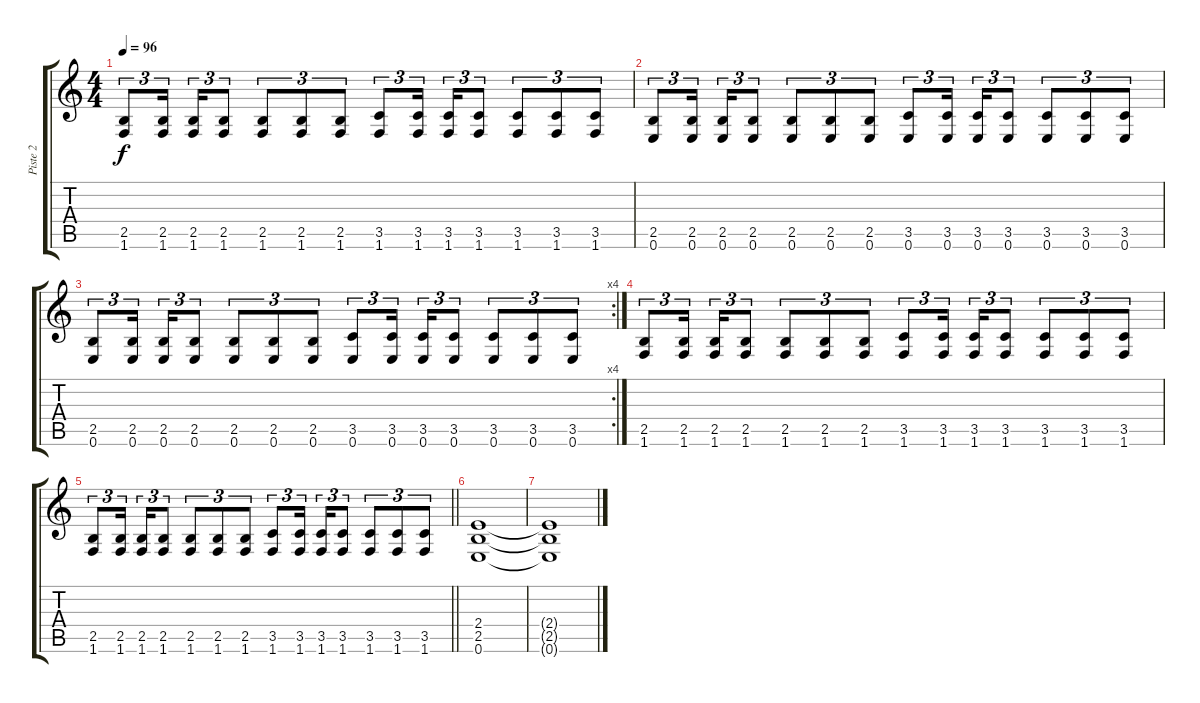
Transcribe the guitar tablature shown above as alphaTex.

\track ("Piste 2" "Piste 2") {instrument distortionguitar}
\staff {score tabs}
\tuning (E4 B3 G3 D3 A2 E2) {hide}
\ts (4 4)
\tempo 96
\clef g2
\ks c
(2.5 1.6).8{tu (3 2) dy f} (2.5 1.6).16{tu (3 2) beam splitsecondary} (2.5 1.6).16{tu (3 2)} (2.5 1.6).8{tu (3 2)} (2.5 1.6).8{tu (3 2)} (2.5 1.6).8{tu (3 2)} (2.5 1.6).8{tu (3 2)} (3.5 1.6).8{tu (3 2)} (3.5 1.6).16{tu (3 2) beam splitsecondary} (3.5 1.6).16{tu (3 2)} (3.5 1.6).8{tu (3 2)} (3.5 1.6).8{tu (3 2)} (3.5 1.6).8{tu (3 2)} (3.5 1.6).8{tu (3 2)} |
(2.5 0.6).8{tu (3 2)} (2.5 0.6).16{tu (3 2) beam splitsecondary} (2.5 0.6).16{tu (3 2)} (2.5 0.6).8{tu (3 2)} (2.5 0.6).8{tu (3 2)} (2.5 0.6).8{tu (3 2)} (2.5 0.6).8{tu (3 2)} (3.5 0.6).8{tu (3 2)} (3.5 0.6).16{tu (3 2) beam splitsecondary} (3.5 0.6).16{tu (3 2)} (3.5 0.6).8{tu (3 2)} (3.5 0.6).8{tu (3 2)} (3.5 0.6).8{tu (3 2)} (3.5 0.6).8{tu (3 2)} |
\rc 4
(2.5 0.6).8{tu (3 2)} (2.5 0.6).16{tu (3 2) beam splitsecondary} (2.5 0.6).16{tu (3 2)} (2.5 0.6).8{tu (3 2)} (2.5 0.6).8{tu (3 2)} (2.5 0.6).8{tu (3 2)} (2.5 0.6).8{tu (3 2)} (3.5 0.6).8{tu (3 2)} (3.5 0.6).16{tu (3 2) beam splitsecondary} (3.5 0.6).16{tu (3 2)} (3.5 0.6).8{tu (3 2)} (3.5 0.6).8{tu (3 2)} (3.5 0.6).8{tu (3 2)} (3.5 0.6).8{tu (3 2)} |
(2.5 1.6).8{tu (3 2)} (2.5 1.6).16{tu (3 2) beam splitsecondary} (2.5 1.6).16{tu (3 2)} (2.5 1.6).8{tu (3 2)} (2.5 1.6).8{tu (3 2)} (2.5 1.6).8{tu (3 2)} (2.5 1.6).8{tu (3 2)} (3.5 1.6).8{tu (3 2)} (3.5 1.6).16{tu (3 2) beam splitsecondary} (3.5 1.6).16{tu (3 2)} (3.5 1.6).8{tu (3 2)} (3.5 1.6).8{tu (3 2)} (3.5 1.6).8{tu (3 2)} (3.5 1.6).8{tu (3 2)} |
\barLineRight lightlight
(2.5 1.6).8{tu (3 2)} (2.5 1.6).16{tu (3 2) beam splitsecondary} (2.5 1.6).16{tu (3 2)} (2.5 1.6).8{tu (3 2)} (2.5 1.6).8{tu (3 2)} (2.5 1.6).8{tu (3 2)} (2.5 1.6).8{tu (3 2)} (3.5 1.6).8{tu (3 2)} (3.5 1.6).16{tu (3 2) beam splitsecondary} (3.5 1.6).16{tu (3 2)} (3.5 1.6).8{tu (3 2)} (3.5 1.6).8{tu (3 2)} (3.5 1.6).8{tu (3 2)} (3.5 1.6).8{tu (3 2)} |
(2.4 2.5 0.6).1{volume 0} |
(2.4{t} 2.5{t} 0.6{t}).1
